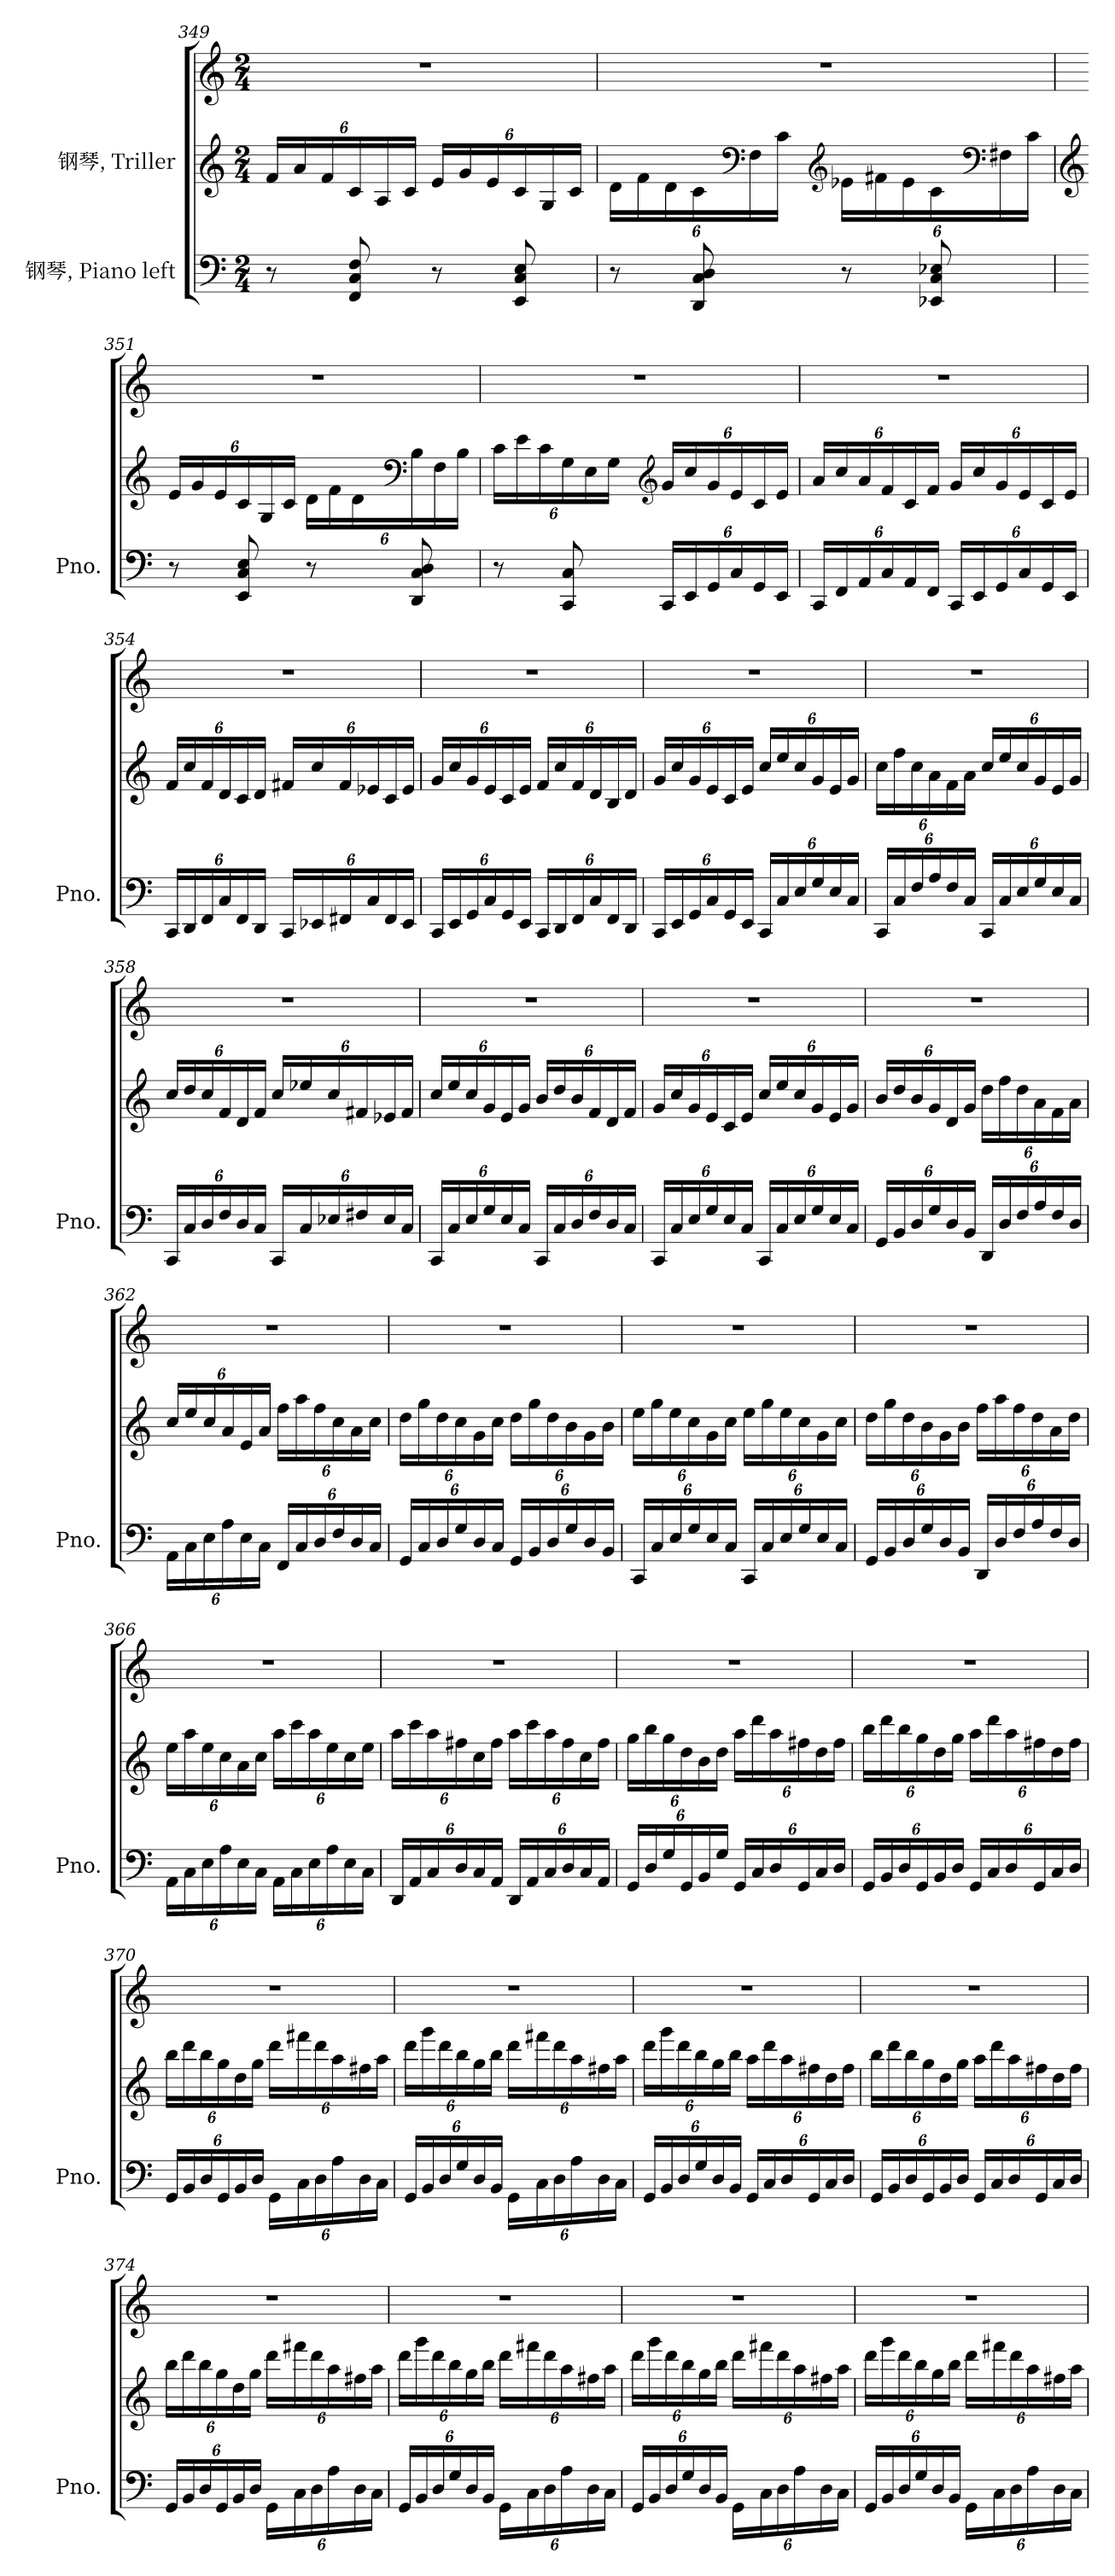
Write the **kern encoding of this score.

**kern	**kern	**kern
*part2	*part1	*part1
*staff3	*staff2	*staff1
*I"钢琴, Piano left	*I"钢琴, Triller	*
*I'Pno.	*	*
*clefF4	*clefG2	*clefG2
*k[]	*k[]	*k[]
*M2/4	*M2/4	*M2/4
*MM109	*MM109	*MM109
*	*Xbrackettup	*
=349	=349	=349
8r	24f/LL	2r
.	24a/	.
.	24f/	.
8FF/ 8C/ 8F/	24c/	.
.	24A/	.
.	24c/JJ	.
8r	24e/LL	.
.	24g/	.
.	24e/	.
8EE/ 8C/ 8E/	24c/	.
.	24G/	.
.	24c/JJ	.
!!LO:PB:g=z
=350	=350	=350
8r	24d\LL	2r
.	24f\	.
.	24d\	.
8DD/ 8C/ 8D/	24c\	.
*	*clefF4	*
.	24F\	.
.	24c\JJ	.
*	*clefG2	*
8r	24e-X\LL	.
.	24f#X\	.
.	24e-\	.
8EE-X/ 8C/ 8E-X/	24c\	.
*	*clefF4	*
.	24F#X\	.
.	24c\JJ	.
=351	=351	=351
*	*clefG2	*
8r	24e/LL	2r
.	24g/	.
.	24e/	.
8EE/ 8C/ 8E/	24c/	.
.	24G/	.
.	24c/JJ	.
8r	24d\LL	.
.	24f\	.
.	24d\	.
*	*clefF4	*
8DD/ 8C/ 8D/	24B\	.
.	24F\	.
.	24B\JJ	.
!!LO:LB:g=z
=352	=352	=352
8r	24c\LL	2r
.	24e\	.
.	24c\	.
8CC/ 8C/	24G\	.
.	24E\	.
.	24G\JJ	.
*	*clefG2	*
*Xbrackettup	*	*
24CC/LL	24g/LL	.
24EE/	24cc/	.
24GG/	24g/	.
24C/	24e/	.
24GG/	24c/	.
24EE/JJ	24e/JJ	.
=353	=353	=353
*	*	*MM109
24CC/LL	24a/LL	2r
24FF/	24cc/	.
24AA/	24a/	.
24C/	24f/	.
24AA/	24c/	.
24FF/JJ	24f/JJ	.
24CC/LL	24g/LL	.
24EE/	24cc/	.
24GG/	24g/	.
24C/	24e/	.
24GG/	24c/	.
24EE/JJ	24e/JJ	.
=354	=354	=354
24CC/LL	24f/LL	2r
24DD/	24cc/	.
24FF/	24f/	.
24C/	24d/	.
24FF/	24c/	.
24DD/JJ	24d/JJ	.
24CC/LL	24f#X/LL	.
24EE-X/	24cc/	.
24FF#X/	24f#/	.
24C/	24e-X/	.
24FF#/	24c/	.
24EE-/JJ	24e-/JJ	.
!!LO:LB:g=z
=355	=355	=355
24CC/LL	24g/LL	2r
24EE/	24cc/	.
24GG/	24g/	.
24C/	24e/	.
24GG/	24c/	.
24EE/JJ	24e/JJ	.
24CC/LL	24f/LL	.
24DD/	24cc/	.
24FF/	24f/	.
24C/	24d/	.
24FF/	24B/	.
24DD/JJ	24d/JJ	.
=356	=356	=356
*	*	*MM106
24CC/LL	24g/LL	2r
24EE/	24cc/	.
24GG/	24g/	.
24C/	24e/	.
24GG/	24c/	.
24EE/JJ	24e/JJ	.
24CC/LL	24cc/LL	.
24C/	24ee/	.
24E/	24cc/	.
24G/	24g/	.
24E/	24e/	.
24C/JJ	24g/JJ	.
=357	=357	=357
*	*	*MM109
24CC/LL	24cc\LL	2r
24C/	24ff\	.
24F/	24cc\	.
24A/	24a\	.
24F/	24f\	.
24C/JJ	24a\JJ	.
24CC/LL	24cc/LL	.
24C/	24ee/	.
24E/	24cc/	.
24G/	24g/	.
24E/	24e/	.
24C/JJ	24g/JJ	.
!!LO:LB:g=z
=358	=358	=358
24CC/LL	24cc/LL	2r
24C/	24dd/	.
24D/	24cc/	.
24F/	24f/	.
24D/	24d/	.
24C/JJ	24f/JJ	.
24CC/LL	24cc/LL	.
24C/	24ee-X/	.
24E-X/	24cc/	.
24F#X/	24f#X/	.
24E-/	24e-X/	.
24C/JJ	24f#/JJ	.
=359	=359	=359
24CC/LL	24cc/LL	2r
24C/	24ee/	.
24E/	24cc/	.
24G/	24g/	.
24E/	24e/	.
24C/JJ	24g/JJ	.
24CC/LL	24b/LL	.
24C/	24dd/	.
24D/	24b/	.
24F/	24f/	.
24D/	24d/	.
24C/JJ	24f/JJ	.
=360	=360	=360
*	*	*MM106
24CC/LL	24g/LL	2r
24C/	24cc/	.
24E/	24g/	.
24G/	24e/	.
24E/	24c/	.
24C/JJ	24e/JJ	.
24CC/LL	24cc/LL	.
24C/	24ee/	.
24E/	24cc/	.
24G/	24g/	.
24E/	24e/	.
24C/JJ	24g/JJ	.
!!LO:PB:g=z
=361	=361	=361
*	*	*MM107
24GG/LL	24b/LL	2r
24BB/	24dd/	.
24D/	24b/	.
24G/	24g/	.
24D/	24d/	.
24BB/JJ	24g/JJ	.
24DD/LL	24dd\LL	.
24D/	24ff\	.
24F/	24dd\	.
24A/	24a\	.
24F/	24f\	.
24D/JJ	24a\JJ	.
=362	=362	=362
*	*	*MM107
24AA\LL	24cc/LL	2r
24C\	24ee/	.
24E\	24cc/	.
24A\	24a/	.
24E\	24e/	.
24C\JJ	24a/JJ	.
24FF/LL	24ff\LL	.
24C/	24aa\	.
24D/	24ff\	.
24F/	24cc\	.
24D/	24a\	.
24C/JJ	24cc\JJ	.
=363	=363	=363
*	*	*MM106
24GG/LL	24dd\LL	2r
24C/	24gg\	.
24D/	24dd\	.
24G/	24cc\	.
24D/	24g\	.
24C/JJ	24cc\JJ	.
24GG/LL	24dd\LL	.
24BB/	24gg\	.
24D/	24dd\	.
24G/	24b\	.
24D/	24g\	.
24BB/JJ	24b\JJ	.
!!LO:LB:g=z
=364	=364	=364
*	*	*MM107
24CC/LL	24ee\LL	2r
24C/	24gg\	.
24E/	24ee\	.
24G/	24cc\	.
24E/	24g\	.
24C/JJ	24cc\JJ	.
24CC/LL	24ee\LL	.
24C/	24gg\	.
24E/	24ee\	.
24G/	24cc\	.
24E/	24g\	.
24C/JJ	24cc\JJ	.
=365	=365	=365
24GG/LL	24dd\LL	2r
24BB/	24gg\	.
24D/	24dd\	.
24G/	24b\	.
24D/	24g\	.
24BB/JJ	24b\JJ	.
24DD/LL	24ff\LL	.
24D/	24aa\	.
24F/	24ff\	.
24A/	24dd\	.
24F/	24a\	.
24D/JJ	24dd\JJ	.
=366	=366	=366
*	*	*MM107
24AA\LL	24ee\LL	2r
24C\	24aa\	.
24E\	24ee\	.
24A\	24cc\	.
24E\	24a\	.
24C\JJ	24cc\JJ	.
24AA\LL	24aa\LL	.
24C\	24ccc\	.
24E\	24aa\	.
24A\	24ee\	.
24E\	24cc\	.
24C\JJ	24ee\JJ	.
!!LO:LB:g=z
=367	=367	=367
*	*	*MM107
24DD/LL	24aa\LL	2r
24AA/	24ccc\	.
24C/	24aa\	.
24D/	24ff#X\	.
24C/	24cc\	.
24AA/JJ	24ff#\JJ	.
24DD/LL	24aa\LL	.
24AA/	24ccc\	.
24C/	24aa\	.
24D/	24ff#\	.
24C/	24cc\	.
24AA/JJ	24ff#\JJ	.
=368	=368	=368
*	*	*MM107
24GG/LL	24gg\LL	2r
24D/	24bb\	.
24G/	24gg\	.
24GG/	24dd\	.
24BB/	24b\	.
24G/JJ	24dd\JJ	.
24GG/LL	24aa\LL	.
24C/	24ddd\	.
24D/	24aa\	.
24GG/	24ff#X\	.
24C/	24dd\	.
24D/JJ	24ff#\JJ	.
=369	=369	=369
*	*	*MM107
24GG/LL	24bb\LL	2r
24BB/	24ddd\	.
24D/	24bb\	.
24GG/	24gg\	.
24BB/	24dd\	.
24D/JJ	24gg\JJ	.
24GG/LL	24aa\LL	.
24C/	24ddd\	.
24D/	24aa\	.
24GG/	24ff#X\	.
24C/	24dd\	.
24D/JJ	24ff#\JJ	.
!!LO:LB:g=z
=370	=370	=370
*	*	*MM107
24GG/LL	24bb\LL	2r
24BB/	24ddd\	.
24D/	24bb\	.
24GG/	24gg\	.
24BB/	24dd\	.
24D/JJ	24gg\JJ	.
24GG\LL	24ddd\LL	.
24C\	24fff#X\	.
24D\	24ddd\	.
24A\	24aa\	.
24D\	24ff#X\	.
24C\JJ	24aa\JJ	.
=371	=371	=371
*	*	*MM109
24GG/LL	24ddd\LL	2r
24BB/	24ggg\	.
24D/	24ddd\	.
24G/	24bb\	.
24D/	24gg\	.
24BB/JJ	24bb\JJ	.
24GG\LL	24ddd\LL	.
24C\	24fff#X\	.
24D\	24ddd\	.
24A\	24aa\	.
24D\	24ff#X\	.
24C\JJ	24aa\JJ	.
!!LO:PB:g=z
=372	=372	=372
24GG/LL	24ddd\LL	2r
24BB/	24ggg\	.
24D/	24ddd\	.
24G/	24bb\	.
24D/	24gg\	.
24BB/JJ	24bb\JJ	.
24GG/LL	24aa\LL	.
24C/	24ddd\	.
24D/	24aa\	.
24GG/	24ff#X\	.
24C/	24dd\	.
24D/JJ	24ff#\JJ	.
=373	=373	=373
*	*	*MM107
24GG/LL	24bb\LL	2r
24BB/	24ddd\	.
24D/	24bb\	.
24GG/	24gg\	.
24BB/	24dd\	.
24D/JJ	24gg\JJ	.
24GG/LL	24aa\LL	.
24C/	24ddd\	.
24D/	24aa\	.
24GG/	24ff#X\	.
24C/	24dd\	.
24D/JJ	24ff#\JJ	.
!!LO:LB:g=z
=374	=374	=374
*	*	*MM107
24GG/LL	24bb\LL	2r
24BB/	24ddd\	.
24D/	24bb\	.
24GG/	24gg\	.
24BB/	24dd\	.
24D/JJ	24gg\JJ	.
24GG\LL	24ddd\LL	.
24C\	24fff#X\	.
24D\	24ddd\	.
24A\	24aa\	.
24D\	24ff#X\	.
24C\JJ	24aa\JJ	.
=375	=375	=375
*	*	*MM109
24GG/LL	24ddd\LL	2r
24BB/	24ggg\	.
24D/	24ddd\	.
24G/	24bb\	.
24D/	24gg\	.
24BB/JJ	24bb\JJ	.
24GG\LL	24ddd\LL	.
24C\	24fff#X\	.
24D\	24ddd\	.
24A\	24aa\	.
24D\	24ff#X\	.
24C\JJ	24aa\JJ	.
!!LO:LB:g=z
=376	=376	=376
*	*	*MM107
24GG/LL	24ddd\LL	2r
24BB/	24ggg\	.
24D/	24ddd\	.
24G/	24bb\	.
24D/	24gg\	.
24BB/JJ	24bb\JJ	.
24GG\LL	24ddd\LL	.
24C\	24fff#X\	.
24D\	24ddd\	.
24A\	24aa\	.
24D\	24ff#X\	.
24C\JJ	24aa\JJ	.
=377	=377	=377
*	*	*MM107
24GG/LL	24ddd\LL	2r
24BB/	24ggg\	.
24D/	24ddd\	.
24G/	24bb\	.
24D/	24gg\	.
24BB/JJ	24bb\JJ	.
24GG\LL	24ddd\LL	.
24C\	24fff#X\	.
24D\	24ddd\	.
24A\	24aa\	.
24D\	24ff#X\	.
24C\JJ	24aa\JJ	.
=	=	=
*-	*-	*-
